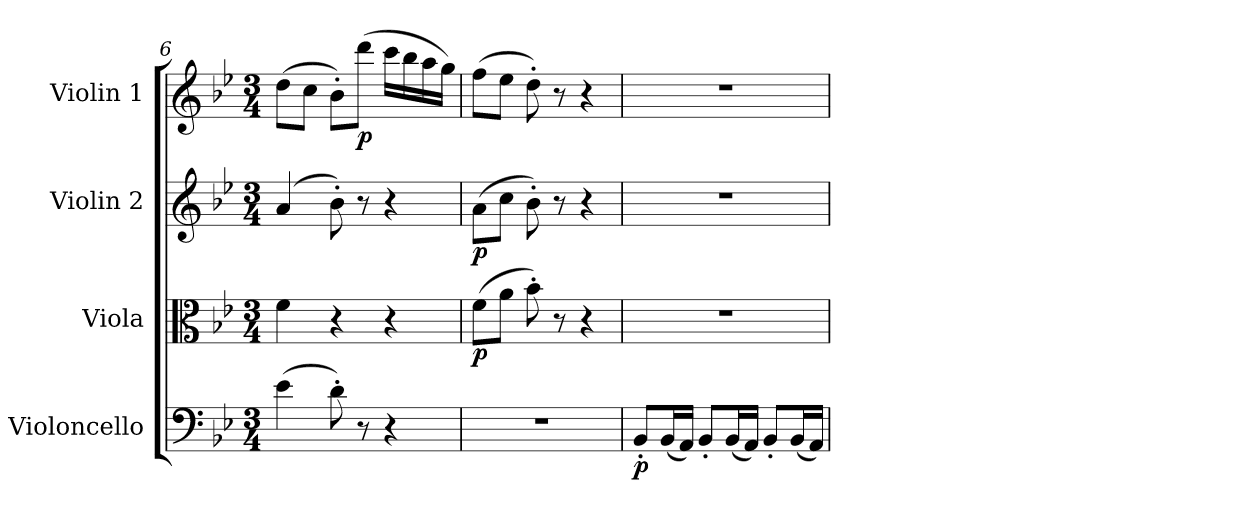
**kern	**dynam	**kern	**dynam	**kern	**dynam	**kern	**dynam
*part4	*part4	*part3	*part3	*part2	*part2	*part1	*part1
*staff4	*staff4	*staff3	*staff3	*staff2	*staff2	*staff1	*staff1
*I"Violoncello	*	*I"Viola	*	*I"Violin 2	*	*I"Violin 1	*
*I'Vc	*	*I'Vla	*	*I'Vln	*	*I'Vln	*
*clefF4	*	*clefC3	*	*clefG2	*	*clefG2	*
*k[b-e-]	*	*k[b-e-]	*	*k[b-e-]	*	*k[b-e-]	*
*M3/4	*	*M3/4	*	*M3/4	*	*M3/4	*
=6	=6	=6	=6	=6	=6	=6	=6
(4e-\	.	4f\	.	(4a/	.	(8dd\L	.
.	.	.	.	.	.	8cc\J	.
8d'\)	.	4r	.	8b-'\)	.	8b-'\L)	.
!	!	!	!	!	!	!	!LO:DY:b
8r	.	.	.	8r	.	(8ddd\J	p
4r	.	4r	.	4r	.	16ccc\LL	.
.	.	.	.	.	.	16bb-\	.
.	.	.	.	.	.	16aa\	.
.	.	.	.	.	.	16gg\JJ)	.
=7	=7	=7	=7	=7	=7	=7	=7
!	!	!	!LO:DY:b	!	!LO:DY:b	!	!
2.r	.	(8f\L	p	(8a\L	p	(8ff\L	.
.	.	8a\J	.	8cc\J	.	8ee-\J	.
.	.	8b-'\)	.	8b-'\)	.	8dd'\)	.
.	.	8r	.	8r	.	8r	.
.	.	4r	.	4r	.	4r	.
=8	=8	=8	=8	=8	=8	=8	=8
!	!LO:DY:b	!	!	!	!	!	!
8BB-'/L	p	2.r	.	2.r	.	2.r	.
(16BB-/L	.	.	.	.	.	.	.
16AA/JJ)	.	.	.	.	.	.	.
8BB-'/L	.	.	.	.	.	.	.
(16BB-/L	.	.	.	.	.	.	.
16AA/JJ)	.	.	.	.	.	.	.
8BB-'/L	.	.	.	.	.	.	.
(16BB-/L	.	.	.	.	.	.	.
16AA/JJ)	.	.	.	.	.	.	.
=	=	=	=	=	=	=	=
*-	*-	*-	*-	*-	*-	*-	*-
